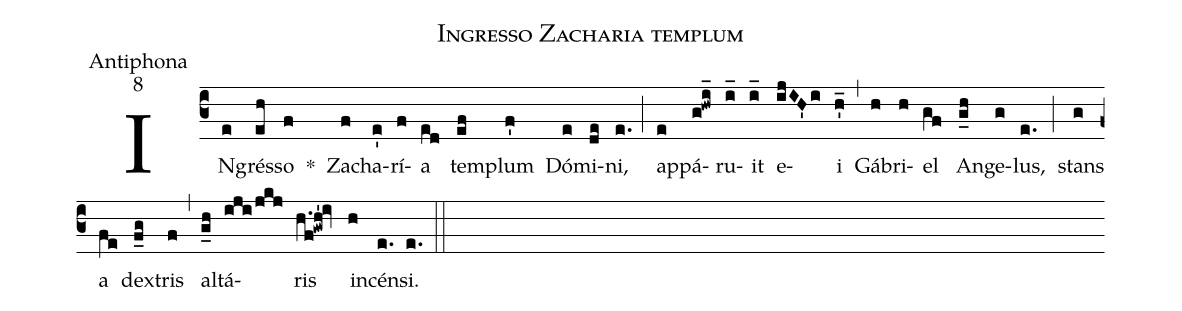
name:Ingresso Zacharia templum;
office-part:Antiphona;
mode:8;
%%
(c3) IN(e)grés(eh)so(f) *() Za(f)cha(e')rí(f)a(ed) tem(ef)plum(f') Dó(e)mi(de)ni,(e.) (;) ap(e)pá(g!hwi_)ru(i_)it(i_) e(ijIH'i)i(h'_) (,) Gá(h)bri(h)el(gf) An(g_h)ge(g)lus,(e.) (;) stans(g) a(fe) dex(f_g)tris(f) (,) al(g_h)tá(iji/jkj)ris(h.f!gwh'!iv) in(h)cén(e.)si.(e.) (::)
